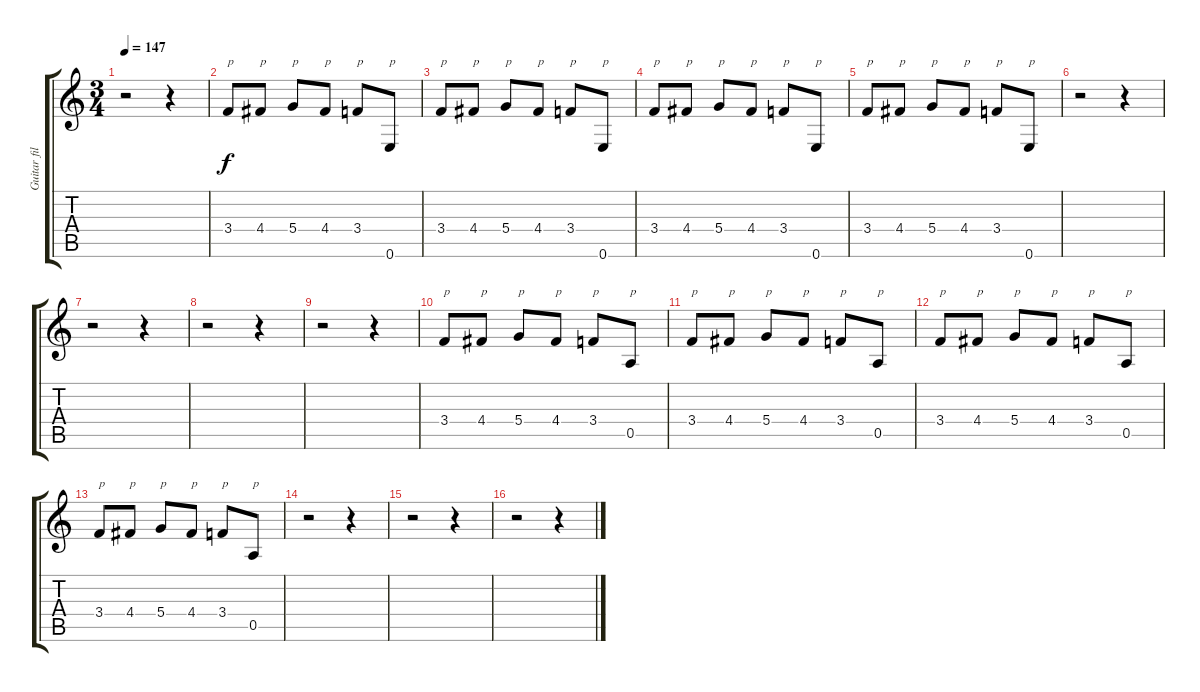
\track ("Guitar fill" "Guitar fil") {instrument distortionguitar}
\staff {score tabs}
\tuning (E4 B3 G3 D3 A2 E2) {hide}
\ts (3 4)
\tempo 147
\clef g2
\ks c
r.2{dy f} r.4 |
3.4.8{txt "p"} 4.4.8{txt "p"} 5.4.8{txt "p"} 4.4.8{txt "p"} 3.4.8{txt "p"} 0.6.8{txt "p"} |
3.4.8{txt "p"} 4.4.8{txt "p"} 5.4.8{txt "p"} 4.4.8{txt "p"} 3.4.8{txt "p"} 0.6.8{txt "p"} |
3.4.8{txt "p"} 4.4.8{txt "p"} 5.4.8{txt "p"} 4.4.8{txt "p"} 3.4.8{txt "p"} 0.6.8{txt "p"} |
3.4.8{txt "p"} 4.4.8{txt "p"} 5.4.8{txt "p"} 4.4.8{txt "p"} 3.4.8{txt "p"} 0.6.8{txt "p"} |
r.2 r.4 |
r.2 r.4 |
r.2 r.4 |
r.2 r.4 |
3.4.8{txt "p"} 4.4.8{txt "p"} 5.4.8{txt "p"} 4.4.8{txt "p"} 3.4.8{txt "p"} 0.5.8{txt "p"} |
3.4.8{txt "p"} 4.4.8{txt "p"} 5.4.8{txt "p"} 4.4.8{txt "p"} 3.4.8{txt "p"} 0.5.8{txt "p"} |
3.4.8{txt "p"} 4.4.8{txt "p"} 5.4.8{txt "p"} 4.4.8{txt "p"} 3.4.8{txt "p"} 0.5.8{txt "p"} |
3.4.8{txt "p"} 4.4.8{txt "p"} 5.4.8{txt "p"} 4.4.8{txt "p"} 3.4.8{txt "p"} 0.5.8{txt "p"} |
r.2 r.4 |
r.2 r.4 |
r.2 r.4
